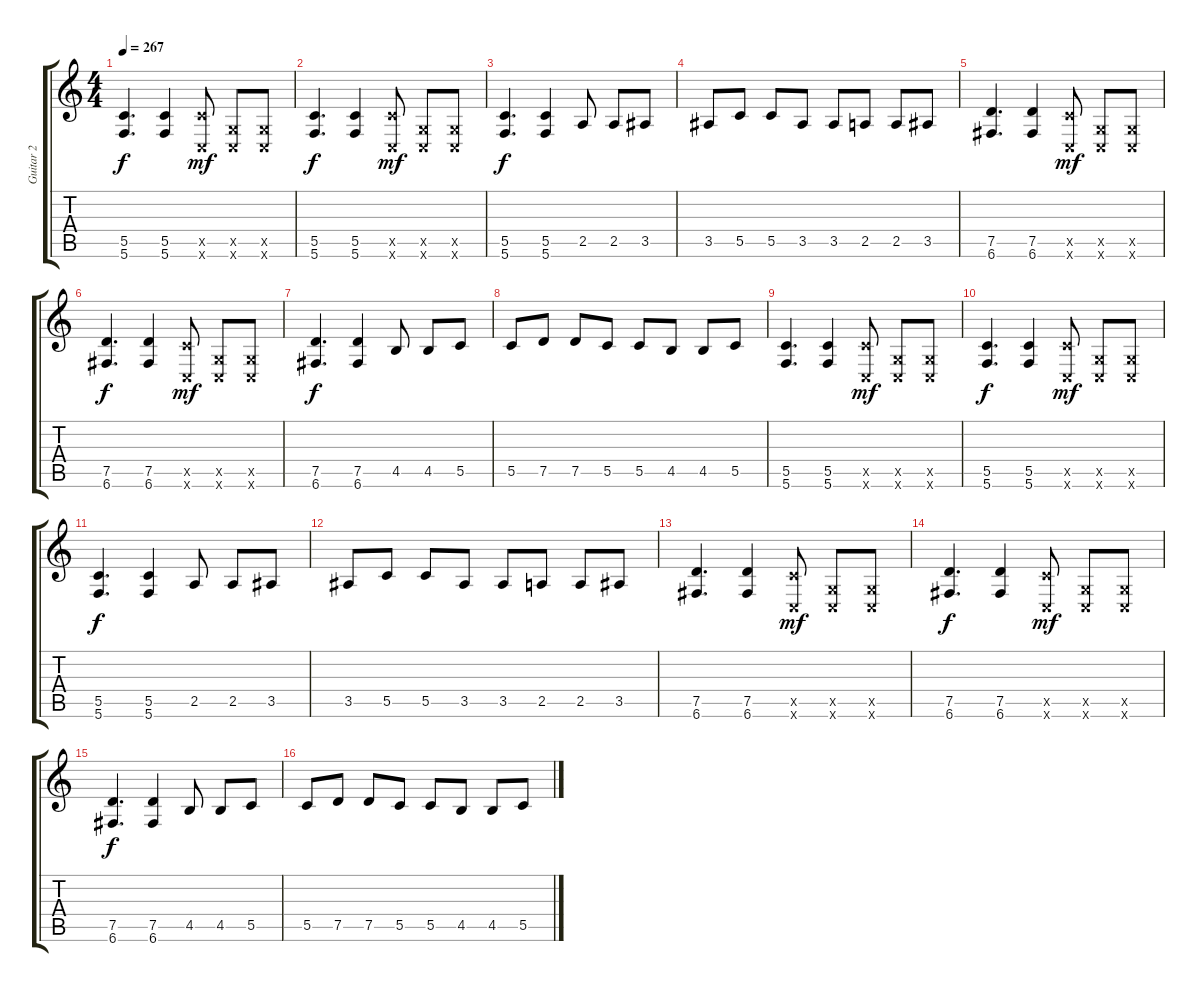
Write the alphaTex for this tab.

\track ("Guitar 2" "Guitar 2") {instrument distortionguitar}
\staff {score tabs}
\tuning (D4 A3 F3 C3 G2 C2) {hide}
\ts (4 4)
\tempo 267
\clef g2
\ks c
(5.5 5.6).4{d dy f} (5.5 5.6).4 (5.5{x} 0.6{x}).8{dy mf} (0.5{x} 0.6{x}).8 (0.5{x} 0.6{x}).8 |
(5.5 5.6).4{d dy f} (5.5 5.6).4 (5.5{x} 0.6{x}).8{dy mf} (0.5{x} 0.6{x}).8 (0.5{x} 0.6{x}).8 |
(5.5 5.6).4{d dy f} (5.5 5.6).4 2.5.8 2.5.8 3.5.8 |
3.5.8 5.5.8 5.5.8 3.5.8 3.5.8 2.5.8 2.5.8 3.5.8 |
(7.5 6.6).4{d} (7.5 6.6).4 (5.5{x} 0.6{x}).8{dy mf} (0.5{x} 0.6{x}).8 (0.5{x} 0.6{x}).8 |
(7.5 6.6).4{d dy f} (7.5 6.6).4 (5.5{x} 0.6{x}).8{dy mf} (0.5{x} 0.6{x}).8 (0.5{x} 0.6{x}).8 |
(7.5 6.6).4{d dy f} (7.5 6.6).4 4.5.8 4.5.8 5.5.8 |
5.5.8 7.5.8 7.5.8 5.5.8 5.5.8 4.5.8 4.5.8 5.5.8 |
(5.5 5.6).4{d} (5.5 5.6).4 (5.5{x} 0.6{x}).8{dy mf} (0.5{x} 0.6{x}).8 (0.5{x} 0.6{x}).8 |
(5.5 5.6).4{d dy f} (5.5 5.6).4 (5.5{x} 0.6{x}).8{dy mf} (0.5{x} 0.6{x}).8 (0.5{x} 0.6{x}).8 |
(5.5 5.6).4{d dy f} (5.5 5.6).4 2.5.8 2.5.8 3.5.8 |
3.5.8 5.5.8 5.5.8 3.5.8 3.5.8 2.5.8 2.5.8 3.5.8 |
(7.5 6.6).4{d} (7.5 6.6).4 (5.5{x} 0.6{x}).8{dy mf} (0.5{x} 0.6{x}).8 (0.5{x} 0.6{x}).8 |
(7.5 6.6).4{d dy f} (7.5 6.6).4 (5.5{x} 0.6{x}).8{dy mf} (0.5{x} 0.6{x}).8 (0.5{x} 0.6{x}).8 |
(7.5 6.6).4{d dy f} (7.5 6.6).4 4.5.8 4.5.8 5.5.8 |
5.5.8 7.5.8 7.5.8 5.5.8 5.5.8 4.5.8 4.5.8 5.5.8
